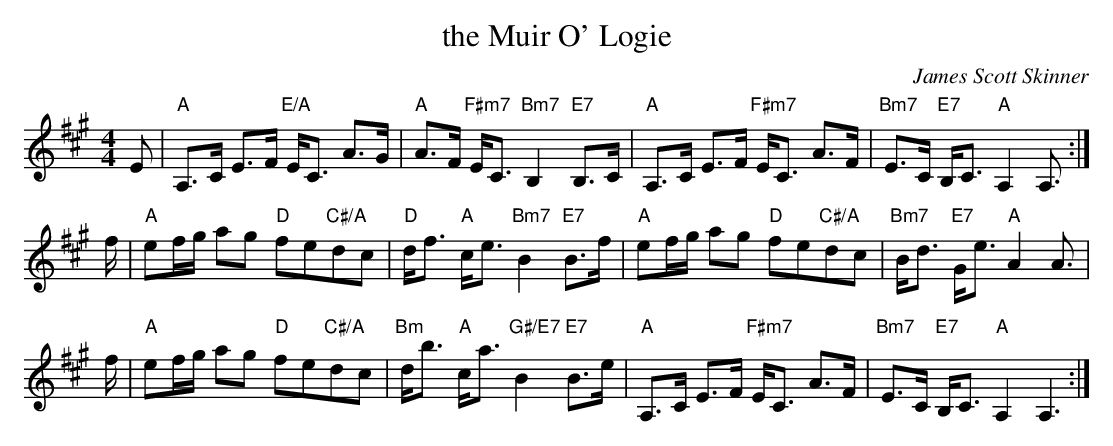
X:1
T: the Muir O' Logie
C: James Scott Skinner
M: 4/4
L: 1/8
K: A
E |\
"A"A,>C E>F "E/A"E<C A>G | "A"A>F "F#m7"E<C "Bm7"B,2 "E7"B,>C |\
"A"A,>C E>F "F#m7"E<C A>F | "Bm7"E>C "E7"B,<C "A"A,2 A,> :|
f |\
"A"ef/g/ ag "D"fe"C#/A"dc | "D"d<f "A"c<e "Bm7"B2 "E7"B>f |\
"A"ef/g/ ag "D"fe"C#/A"dc | "Bm7"B<d "E7"G<e "A"A2 A> |
f |\
"A"ef/g/ ag "D"fe"C#/A"dc | "Bm"d<b "A"c<a "G#/E7"B2 "E7"B>e |\
"A"A,>C E>F "F#m7"E<C A>F | "Bm7"E>C "E7"B,<C "A"A,2 A,3 :|
